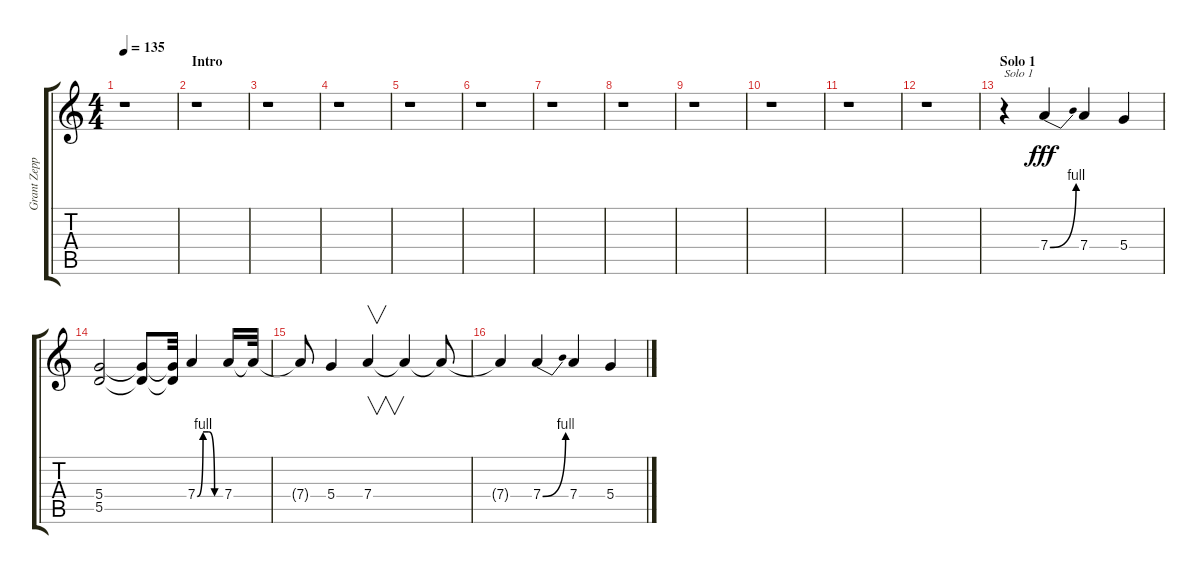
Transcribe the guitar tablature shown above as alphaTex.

\track ("Grant Zeppelin" "Grant Zepp") {instrument distortionguitar}
\staff {score tabs}
\tuning (E4 B3 G3 D3 A2 E2) {hide}
\ts (4 4)
\tempo 135
\clef g2
\ks c
r.1{dy fff instrument distortionguitar} |
\section ("" "Intro")
r.1 |
r.1 |
r.1 |
r.1 |
r.1 |
r.1 |
r.1 |
r.1 |
r.1 |
r.1 |
r.1 |
\section ("" "Solo 1")
r.4{txt "Solo 1"} 7.4{be (bend 0 0 60 4)}.4{volume 12} 7.4.4 5.4.4 |
(5.4 5.5).2 (5.4{t} 5.5{t}).8 (5.4{t} 5.5{t}).32 7.4{be (custom 0 0 15 4 30 4 45 0 60 0)}.4 7.4.16 7.4{t}.32 |
7.4{t}.8 5.4.4 7.4.4{v} 7.4{t}.4 7.4{t}.8 |
7.4{t}.4 7.4{be (bend 0 0 60 4)}.4 7.4.4 5.4.4
